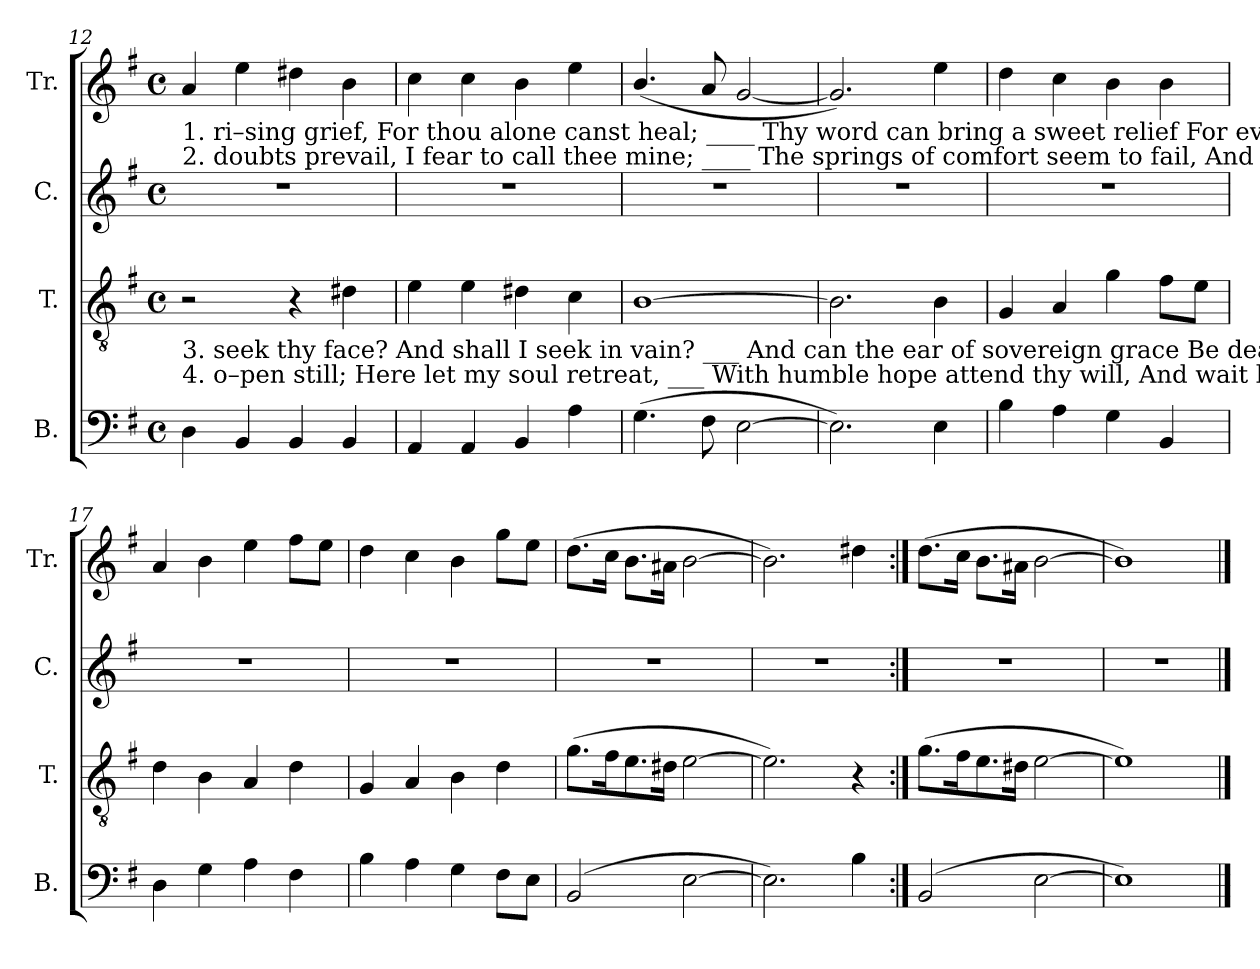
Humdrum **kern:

**kern	**kern	**kern	**kern
*part4	*part3	*part2	*part1
*staff4	*staff3	*staff2	*staff1
*I"B.	*I"T.	*I"C.	*I"Tr.
*I'B.	*I'T.	*I'C.	*I'Tr.
!!LO:LB:g=z
*clefF4	*clefGv2	*clefG2	*clefG2
*k[f#]	*k[f#]	*k[f#]	*k[f#]
*M4/4	*M4/4	*M4/4	*M4/4
*met(c)	*met(c)	*met(c)	*met(c)
=12	=12	=12	=12
!	!	!	!LO:TX:b:t=1.  ri–sing grief,  For thou alone canst heal; ____ Thy word can bring a sweet relief  For every pain I  feel. ____________      To       feel. ____________
!	!	!	!LO:TX:b:t=2.  doubts prevail,  I fear to call thee mine;  ____ The springs of comfort seem to fail, And all my hopes decline. _________       But    –cline.  __________
!	!LO:TX:b:t=3.  seek thy face?  And shall I seek in vain? ___  And can the ear of sovereign grace  Be deaf when I com–plain? _________  Hast    –plain? __________	!	!
!	!LO:TX:b:t=4.  o–pen  still;   Here  let my soul  retreat, ___  With humble hope attend thy will,  And wait beneath thy feet.  __________  Thy        feet.   __________	!	!
4D\	2r	1r	4a/
4BB/	.	.	4ee\
4BB/	4r	.	4dd#X\
4BB/	4d#X\	.	4b\
=13	=13	=13	=13
4AA/	4e\	1r	4cc\
4AA/	4e\	.	4cc\
4BB/	4d#X\	.	4b\
4A\	4c\	.	4ee\
=14	=14	=14	=14
(4.G\	[1B	1r	(4.b/
8F#\	.	.	8a/
[2E\	.	.	[2g/
=15	=15	=15	=15
2.E\])	2.B\]	1r	2.g/])
4E\	4B\	.	4ee\
=16	=16	=16	=16
4B\	4G/	1r	4dd\
4A\	4A/	.	4cc\
4G\	4g\	.	4b\
4BB/	8f#\L	.	4b\
.	8e\J	.	.
=17	=17	=17	=17
4D\	4d\	1r	4a/
4G\	4B\	.	4b\
4A\	4A/	.	4ee\
4F#\	4d\	.	8ff#\L
.	.	.	8ee\J
=18	=18	=18	=18
4B\	4G/	1r	4dd\
4A\	4A/	.	4cc\
4G\	4B\	.	4b\
8F#\L	4d\	.	8gg\L
8E\J	.	.	8ee\J
=19	=19	=19	=19
(2BB/	(8.g\L	1r	(8.dd\L
.	16f#\K	.	16cc\Jk
.	8.e\	.	8.b\L
.	16d#X\Jk	.	16a#X\Jk
[2E\	[2e\	.	[2b\
=20	=20	=20	=20
2.E\])	2.e\])	1r	2.b\])
4B\	4r	.	4dd#X\
=21:|!	=21:|!	=21:|!	=21:|!
(2BB/	(8.g\L	1r	(8.dd\L
.	16f#\K	.	16cc\Jk
.	8.e\	.	8.b\L
.	16d#X\Jk	.	16a#X\Jk
[2E\	[2e\	.	[2b\
=22	=22	=22	=22
1E])	1e])	1r	1b])
==	==	==	==
*-	*-	*-	*-
